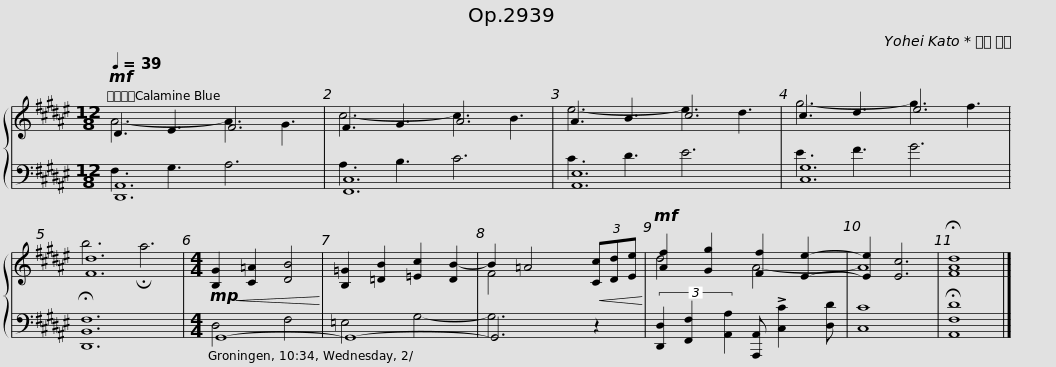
X:1
%%score { ( 1 2 ) | ( 3 4 ) }
L:1/8
Q:1/4=39
M:12/8
I:linebreak $
K:F#
V:1 treble
V:2 treble
V:3 bass
V:4 bass
V:1
!mf! D3 E3 F6 | F3 G3 A6 | A3 B3 c6 | c3 d3 e6 | [Fd]12 |$ %5
[M:4/4]!mp!!<(! [B,G]2 [C=A]2 [DB]4!<)! | [B,=G]2 [=DB]2 [=Ec]2 [DB-]2 | B2 =A4!<(! (3[Cc][Dd][Ee]!<)! |!mf! [Af]2 [Gg]2 [Ff]2 [Ee]2- | [Ee]2 [Ec]6 | %10
 !fermata![FAd]8 |] %11
V:2
 A6- A3 G3 | c6- c3 B3 | e6- e3 d3 | g6- g3 f3 | b6 !fermata!a6 |$ %5
[M:4/4] x8 | x8 | F4 x4 | d4 A4- | A8 | %10
 x8 |] %11
V:3
 [D,,A,,]12 | [F,,C,]12 | [A,,E,]12 | [C,G,]12 | !fermata![D,,B,,F,]12 |$ %5
[M:4/4] G,,8- | G,,8- | G,,6 z2 | (3[D,,D,]2 [F,,F,]2 [A,,A,]2 [A,,,A,,] !>![C,C]2 [D,D] | [C,C]8 | %10
 !fermata![A,,F,D]8 |] %11
V:4
 F,3 G,3 A,6 | A,3 B,3 C6 | C3 D3 E6 | E3 F3 G6 | x12 |$ %5
[M:4/4] D,4 F,4 | =E,4 G,4- | G,6 x2 | x8 | x8 | %10
 x8 |] %11
